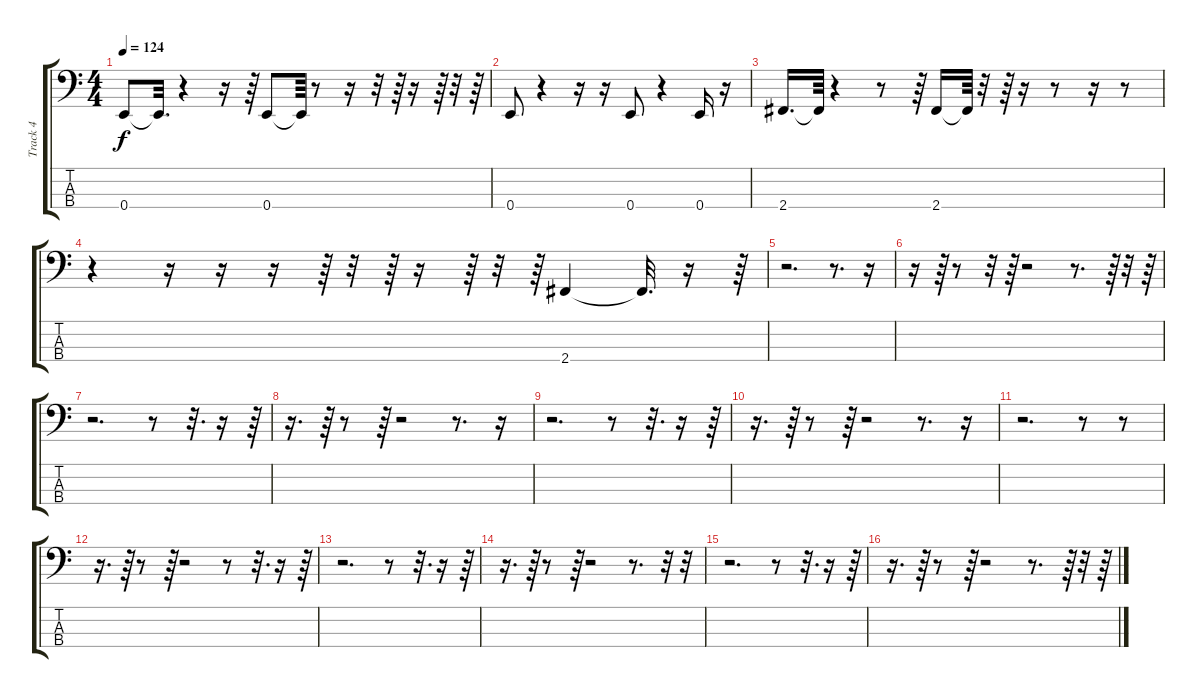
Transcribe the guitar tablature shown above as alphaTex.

\track ("Track 4" "Track 4") {instrument electricbassfinger}
\staff {score tabs}
\tuning (G2 D2 A1 E1) {hide}
\ts (4 4)
\tempo 124
\clef f4
\ks c
0.4.8{dy f} 0.4{t}.32{d} r.4 r.16 r.64 0.4.8 0.4{t}.64 r.8 r.16 r.32 r.64 r.16 r.64 r.32 r.64 |
0.4.8 r.4 r.16 r.16 0.4.8 r.4 0.4.16 r.16 |
2.4.16{d} 2.4{t}.64 r.4 r.8 r.64 2.4.16 2.4{t}.64 r.32 r.64 r.16 r.8 r.16 r.8 |
r.4 r.16 r.16 r.16 r.64 r.32 r.64 r.16 r.64 r.32 r.64 2.4.4 2.4{t}.32{d} r.16 r.64 |
r.2{d} r.8{d} r.16 |
r.16 r.64 r.8 r.32 r.64 r.2 r.8{d} r.64 r.32 r.64 |
r.2{d} r.8 r.32{d} r.16 r.64 |
r.16{d} r.64 r.8 r.64 r.2 r.8{d} r.16 |
r.2{d} r.8 r.32{d} r.16 r.64 |
r.16{d} r.64 r.8 r.64 r.2 r.8{d} r.16 |
r.2{d} r.8 r.8 |
r.16{d} r.64 r.8 r.64 r.2 r.8 r.32{d} r.16 r.64 |
r.2{d} r.8 r.32{d} r.16 r.64 |
r.16{d} r.64 r.8 r.64 r.2 r.8{d} r.32 r.32 |
r.2{d} r.8 r.32{d} r.16 r.64 |
r.16{d} r.64 r.8 r.64 r.2 r.8{d} r.64 r.32 r.64
